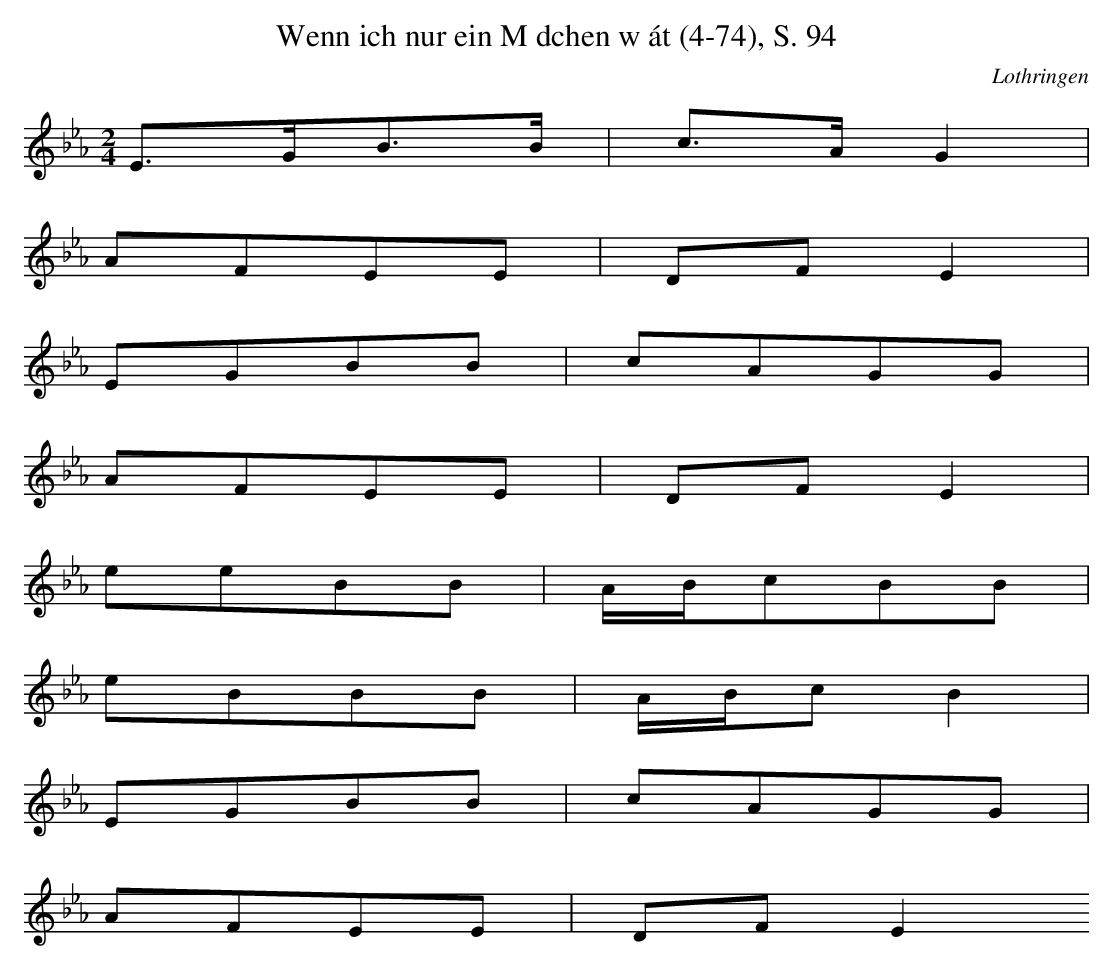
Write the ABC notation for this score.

X:1
T: Wenn ich nur ein Mdchen wát (4-74), S. 94
O: Lothringen
M: 2/4
L: 1/16
K: Eb
E3GB3B | c3AG4 |
A2F2E2E2 | D2F2E4 |
E2G2B2B2 | c2A2G2G2 |
A2F2E2E2 | D2F2E4 |
e2e2B2B2 | ABc2B2B2 |
e2B2B2B2 | ABc2B4 |
E2G2B2B2 | c2A2G2G2 |
A2F2E2E2 | D2F2E4
